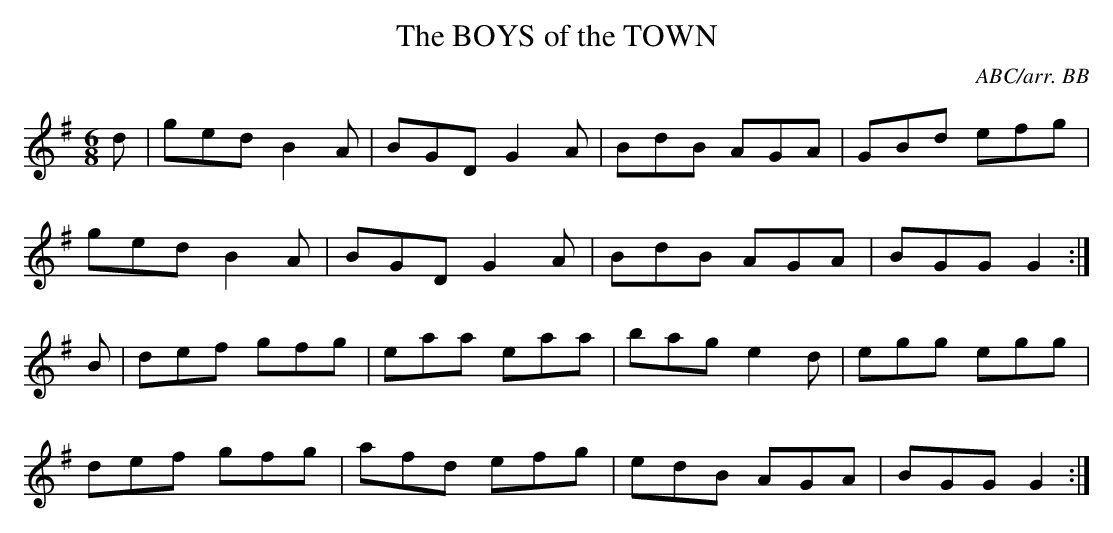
X:1
T:BOYS of the TOWN, The
C:ABC/arr. BB
L:1/8
M:6/8
K:G
d|ged B2A|BGD G2A|BdB AGA|GBd efg|
ged B2A|BGD G2A|BdB AGA|BGG G2:|
B|def gfg|eaa eaa|bag e2d|egg egg|
def gfg|afd efg|edB AGA|BGG G2:|
